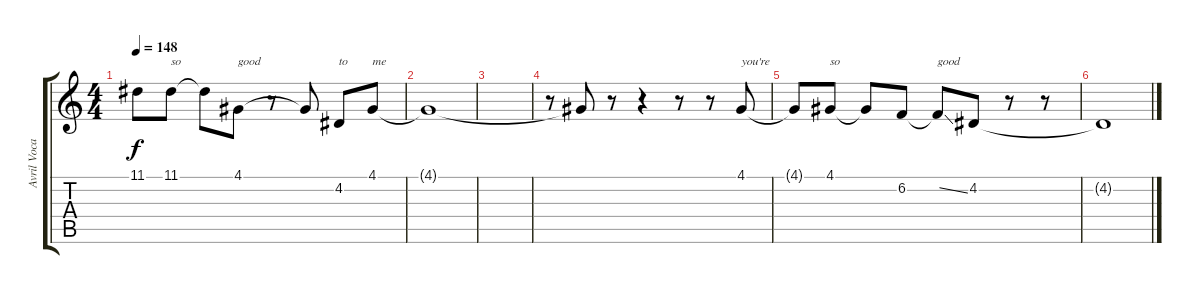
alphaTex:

\track ("Avril Vocals" "Avril Voca") {instrument clarinet}
\staff {score tabs}
\tuning (E4 B3 G3 D3 A2 E2) {hide}
\ts (4 4)
\tempo 148
\clef g2
\ks c
11.1{t}.8{dy f} 11.1.8{txt "so"} 11.1{t}.8 4.1.8{txt "good"} r.8 4.1{t}.8 4.2.8{txt "to"} 4.1.8{txt "me"} |
4.1{t}.1 |
|
r.8 4.1{t}.8 r.8 r.4 r.8 r.8 4.1.8{txt "you're"} |
4.1{t}.8 4.1.8{txt "so"} 4.1{t}.8 6.2.8 6.2{ss t}.8{txt "good"} 4.2.8 r.8 r.8 |
4.2{t}.1
